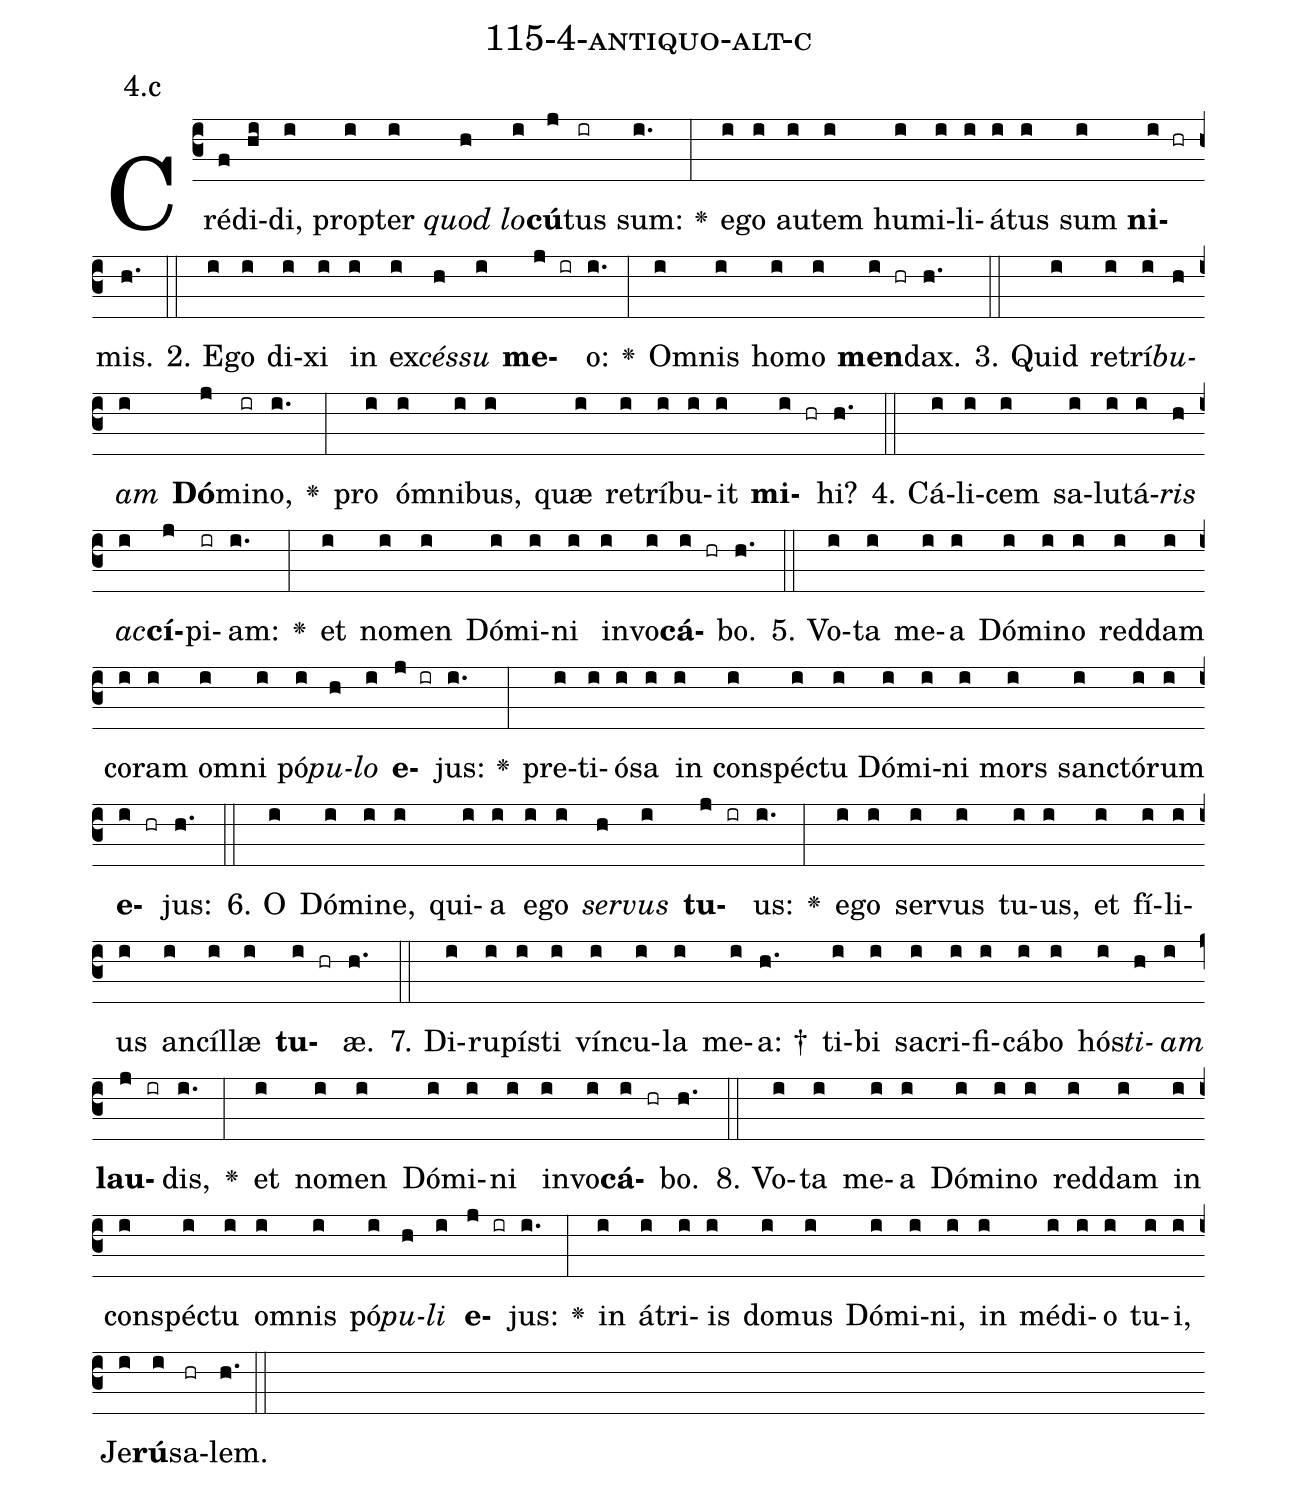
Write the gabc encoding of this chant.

name: 115-4-antiquo-alt-c;
annotation: 4.c;
%%
(c3)Cré(f)di(hi)di,(i) prop(i)ter(i) <i>quod</i>(h) <i>lo</i>(i)<b>cú</b>(j)tus(ir) sum:(i.) <v>\greheightstar</v>(:) e(i)go(i) au(i)tem(i) hu(i)mi(i)li(i)á(i)tus(i) sum(i) <b>ni</b>(i hr)mis.(h.) (::)
2. E(i)go(i) di(i)xi(i) in(i) ex(i)<i>cés</i>(h)<i>su</i>(i) <b>me</b>(j ir)o:(i.) <v>\greheightstar</v>(:) Om(i)nis(i) ho(i)mo(i) <b>men</b>(i hr)dax.(h.) (::)
3. Quid(i) re(i)trí(i)<i>bu</i>(h)<i>am</i>(i) <b>Dó</b>(j)mi(ir)no,(i.) <v>\greheightstar</v>(:) pro(i) óm(i)ni(i)bus,(i) quæ(i) re(i)trí(i)bu(i)it(i) <b>mi</b>(i hr)hi?(h.) (::)
4. Cá(i)li(i)cem(i) sa(i)lu(i)tá(i)<i>ris</i>(h) <i>ac</i>(i)<b>cí</b>(j)pi(ir)am:(i.) <v>\greheightstar</v>(:) et(i) no(i)men(i) Dó(i)mi(i)ni(i) in(i)vo(i)<b>cá</b>(i hr)bo.(h.) (::)
5. Vo(i)ta(i) me(i)a(i) Dó(i)mi(i)no(i) red(i)dam(i) co(i)ram(i) om(i)ni(i) pó(i)<i>pu</i>(h)<i>lo</i>(i) <b>e</b>(j ir)jus:(i.) <v>\greheightstar</v>(:) pre(i)ti(i)ó(i)sa(i) in(i) con(i)spéc(i)tu(i) Dó(i)mi(i)ni(i) mors(i) sanc(i)tó(i)rum(i) <b>e</b>(i hr)jus:(h.) (::)
6. O(i) Dó(i)mi(i)ne,(i) qui(i)a(i) e(i)go(i) <i>ser</i>(h)<i>vus</i>(i) <b>tu</b>(j ir)us:(i.) <v>\greheightstar</v>(:) e(i)go(i) ser(i)vus(i) tu(i)us,(i) et(i) fí(i)li(i)us(i) an(i)cíl(i)læ(i) <b>tu</b>(i hr)æ.(h.) (::)
7. Di(i)ru(i)pís(i)ti(i) vín(i)cu(i)la(i) me(i)a: †(h.) ti(i)bi(i) sa(i)cri(i)fi(i)cá(i)bo(i) hós(i)<i>ti</i>(h)<i>am</i>(i) <b>lau</b>(j ir)dis,(i.) <v>\greheightstar</v>(:) et(i) no(i)men(i) Dó(i)mi(i)ni(i) in(i)vo(i)<b>cá</b>(i hr)bo.(h.) (::)
8. Vo(i)ta(i) me(i)a(i) Dó(i)mi(i)no(i) red(i)dam(i) in(i) con(i)spéc(i)tu(i) om(i)nis(i) pó(i)<i>pu</i>(h)<i>li</i>(i) <b>e</b>(j ir)jus:(i.) <v>\greheightstar</v>(:) in(i) á(i)tri(i)is(i) do(i)mus(i) Dó(i)mi(i)ni,(i) in(i) mé(i)di(i)o(i) tu(i)i,(i) Je(i)<b>rú</b>(i)sa(hr)lem.(h.) (::)
